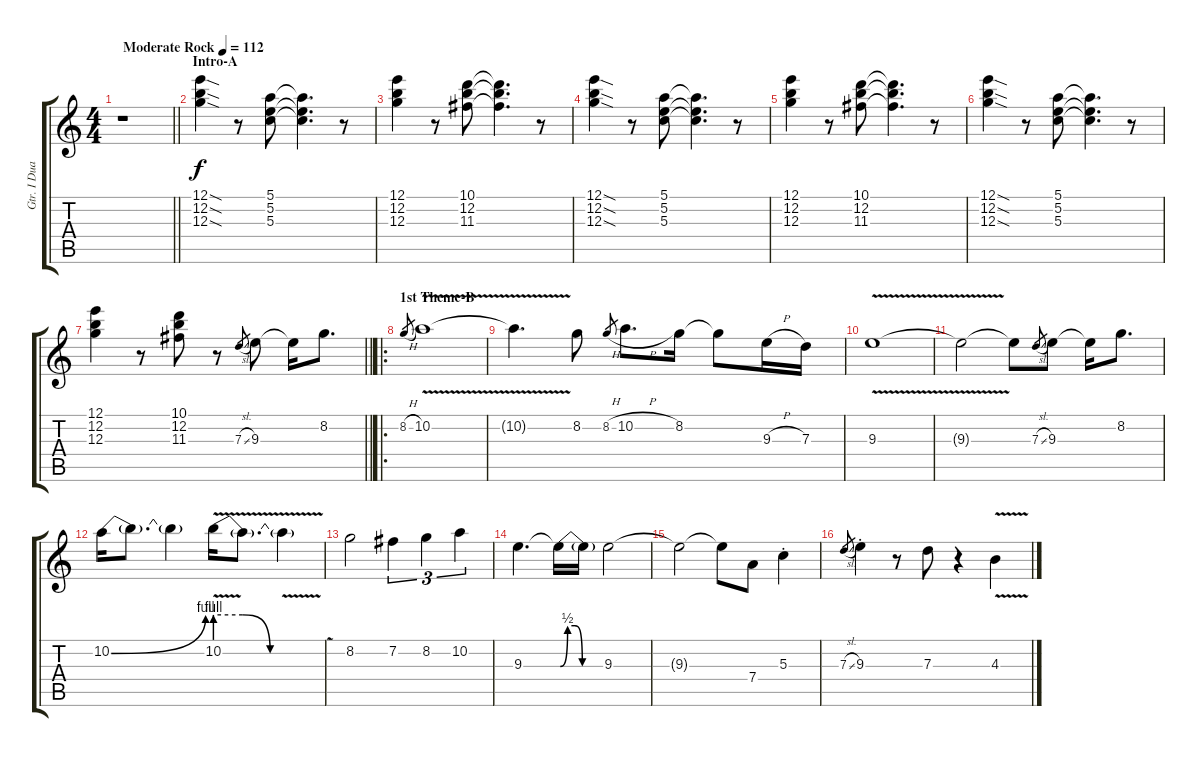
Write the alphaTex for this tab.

\track ("Gtr. I Duane" "Gtr. I Dua") {instrument electricguitarclean}
\staff {score tabs}
\tuning (E4 B3 G3 D3 A2 E2) {hide}
\ts (4 4)
\tempo (112 "Moderate Rock")
\clef g2
\barLineRight lightlight
\ks c
r.1{dy f instrument electricguitarclean} |
\section ("" "Intro-A")
(12.1{sod} 12.2{sod} 12.3{sod}).4 r.8 (5.1 5.2 5.3).8 (5.1{t} 5.2{t} 5.3{t}).4{d} r.8 |
(12.1 12.2 12.3).4 r.8 (10.1 12.2 11.3).8 (10.1{t} 12.2{t} 11.3{t}).4{d} r.8 |
(12.1{sod} 12.2{sod} 12.3{sod}).4 r.8 (5.1 5.2 5.3).8 (5.1{t} 5.2{t} 5.3{t}).4{d} r.8 |
(12.1 12.2 12.3).4 r.8 (10.1 12.2 11.3).8 (10.1{t} 12.2{t} 11.3{t}).4{d} r.8 |
(12.1{sod} 12.2{sod} 12.3{sod}).4 r.8 (5.1 5.2 5.3).8 (5.1{t} 5.2{t} 5.3{t}).4{d} r.8 |
\barLineRight lightlight
(12.1 12.2 12.3).4 r.8 (10.1 12.2 11.3).8 r.8{volume 12 instrument overdrivenguitar} 7.3{sl}.8{gr} 9.3.8 9.3{t}.16 8.2.8{d} |
\ro
\section ("" "1st Theme-B")
8.2{h}.8{gr} 10.2{v}.1 |
10.2{t}.4{d} 8.2.8 8.2{h}.8{gr} 10.2{h}.8{d} 8.2.16 8.2{t}.8 9.3{h}.16 7.3.16 |
9.3{v}.1 |
9.3{t}.2 9.3{t}.8 7.3{sl}.8{gr} 9.3.8 9.3{t}.16 8.2.8{d} |
10.2{be (bend 0 0 60 4)}.16 10.2{t}.8{d} 10.2{t}.4 10.2{be (custom 0 4 15 4 30 0 60 0) v}.16 10.2{t}.8{d} 10.2{v t}.4 |
8.2.2 7.2.4{tu (3 2)} 8.2.4{tu (3 2)} 10.2.4{tu (3 2)} |
9.3.4{d} 9.3{be (custom 0 0 10 2 20 2 30 0 60 0) t}.16 9.3{t}.16 9.3.2 |
9.3{t}.2 9.3{t}.8 7.4.8 5.3{st}.4 |
7.3{sl}.8{gr} 9.3{st}.4 r.8 7.3.8 r.4 4.3{v}.4
